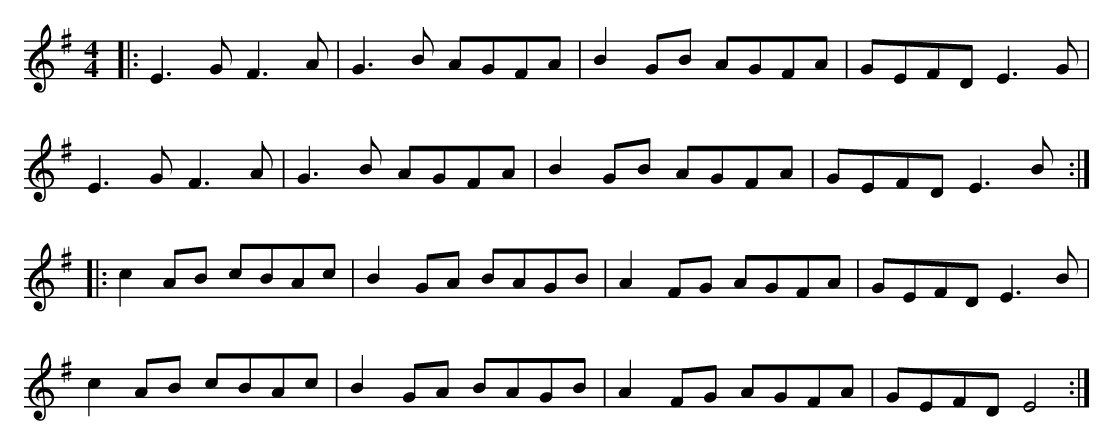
X:1
M:4/4
K:Emin
|:E3G F3A|G3B AGFA|B2 GB AGFA|GEFD E3G|
E3G F3A|G3B AGFA|B2 GB AGFA|GEFD E3B:|
|:c2 AB cBAc|B2 GA BAGB|A2 FG AGFA|GEFD E3B|
c2 AB cBAc|B2 GA BAGB|A2 FG AGFA|GEFD E4:|
